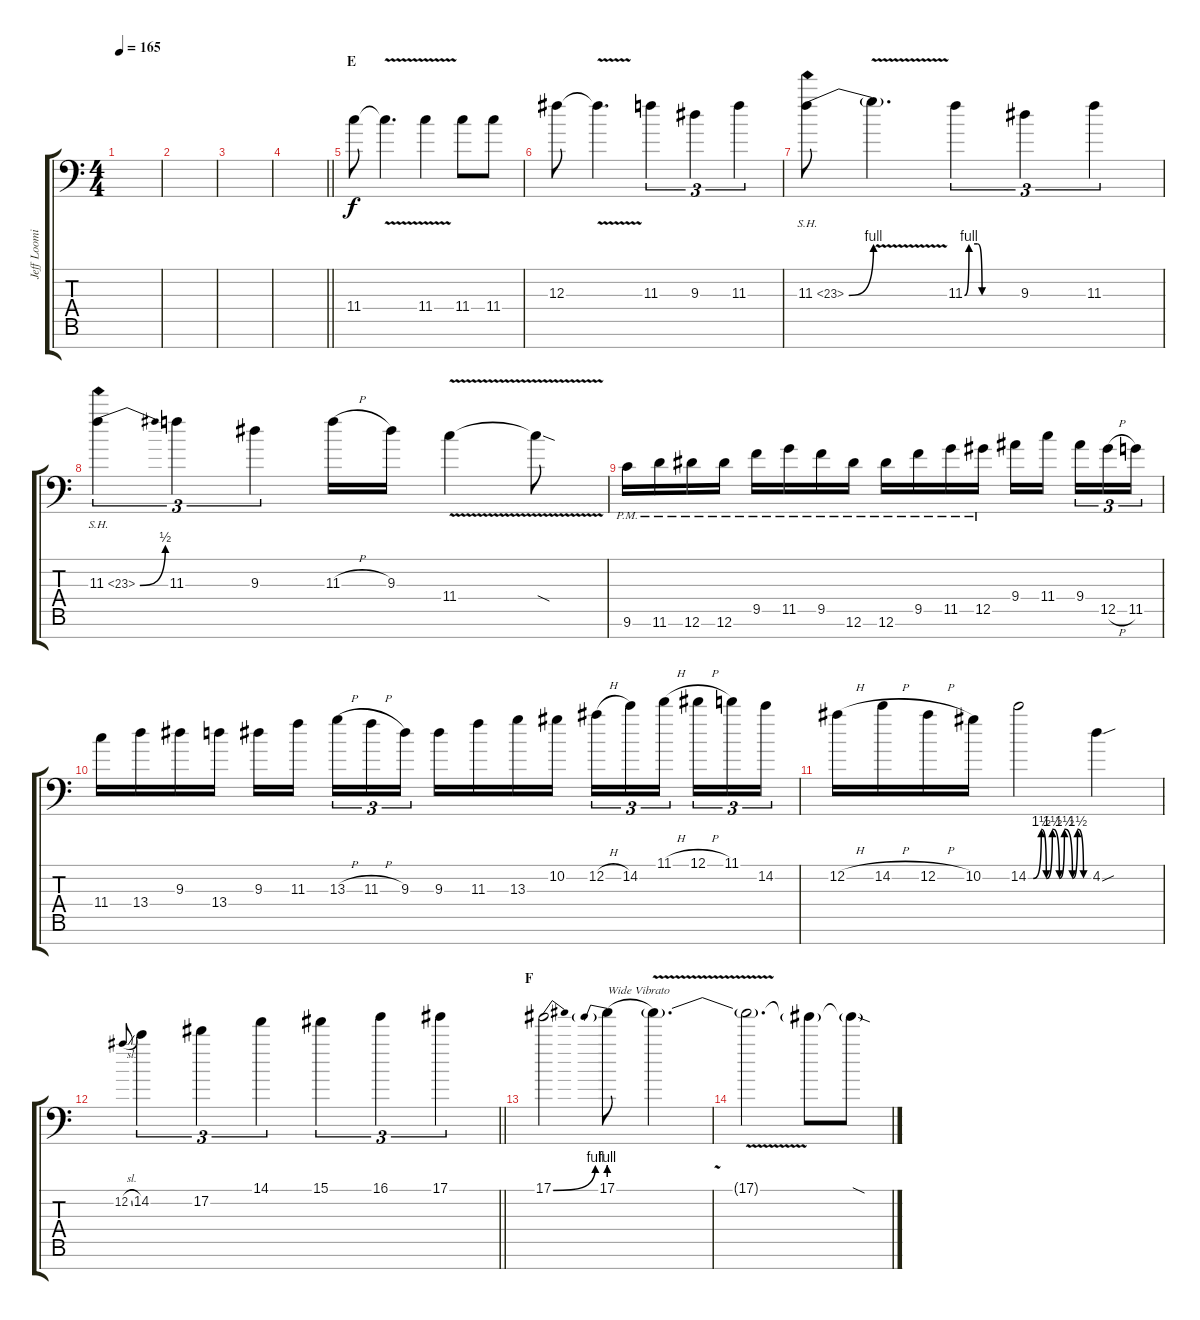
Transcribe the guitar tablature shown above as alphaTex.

\track ("Jeff Loomis Lead Gtr" "Jeff Loomi") {instrument distortionguitar}
\staff {score tabs}
\tuning (Eb4 Bb3 Gb3 Db3 Ab2 Eb2 Bb1) {hide}
\ts (4 4)
\tempo 165
\clef f4
\ks c
|
|
|
\barLineRight lightlight
|
\section ("" "E")
11.4.8 11.4{v t}.4{d} 11.4{v}.4 11.4.8 11.4.8 |
12.3.8 12.3{v t}.4{d} 11.3.4{tu (3 2)} 9.3.4{tu (3 2)} 11.3.4{tu (3 2)} |
11.3{be (bend 0 0 60 4) sh 12}.8 11.3{v t}.4{d} 11.3{be (custom 0 0 5 4 15 4 20 0 60 0)}.4{tu (3 2)} 9.3.4{tu (3 2)} 11.3.4{tu (3 2)} |
11.3{be (bend 0 0 60 2) sh 12}.4{tu (3 2)} 11.3.4{tu (3 2)} 9.3.4{tu (3 2)} 11.3{h}.16 9.3.16 11.4{v}.4 11.4{sod t}.8 |
9.6{pm}.16 11.6{pm}.16 12.6{pm}.16 12.6{pm}.16 9.5{pm}.16 11.5{pm}.16 9.5{pm}.16 12.6{pm}.16 12.6{pm}.16 9.5{pm}.16 11.5{pm}.16 12.5{pm}.16 9.4.16 11.4.16{beam splitsecondary} 9.4.16{tu (3 2)} 12.5{h}.16{tu (3 2)} 11.5.16{tu (3 2)} |
11.4.16 13.4.16 9.3.16 13.4.16 9.3.16 11.3.16{beam splitsecondary} 13.3{h}.16{tu (3 2)} 11.3{h}.16{tu (3 2)} 9.3.16{tu (3 2)} 9.3.16 11.3.16 13.3.16 10.2.16 12.2{h}.16{tu (3 2)} 14.2.16{tu (3 2)} 11.1{h}.16{tu (3 2) beam splitsecondary} 12.1{h}.16{tu (3 2)} 11.1.16{tu (3 2)} 14.2.16{tu (3 2)} |
12.2{h}.16 14.2{h}.16 12.2{h}.16 10.2.16 14.2{be (custom 0 0 5 0 13 6 18 0 24 6 31 0 36 6 44 0 49 6 55 0 60 0)}.2 4.2{sou}.4 |
\barLineRight lightlight
12.2{sl}.8{gr onbeat} 14.2.4{tu (3 2)} 17.2.4{tu (3 2)} 14.1.4{tu (3 2)} 15.1.4{tu (3 2)} 16.1.4{tu (3 2)} 17.1.4{tu (3 2)} |
\section ("" "F")
17.1{be (bend 0 0 60 4)}.2 17.1{be (prebend 0 4 60 4)}.8{txt "Wide Vibrato"} 17.1{v t}.4{d} |
17.1{t}.2{d} 17.1{t}.8 17.1{sod t}.8
